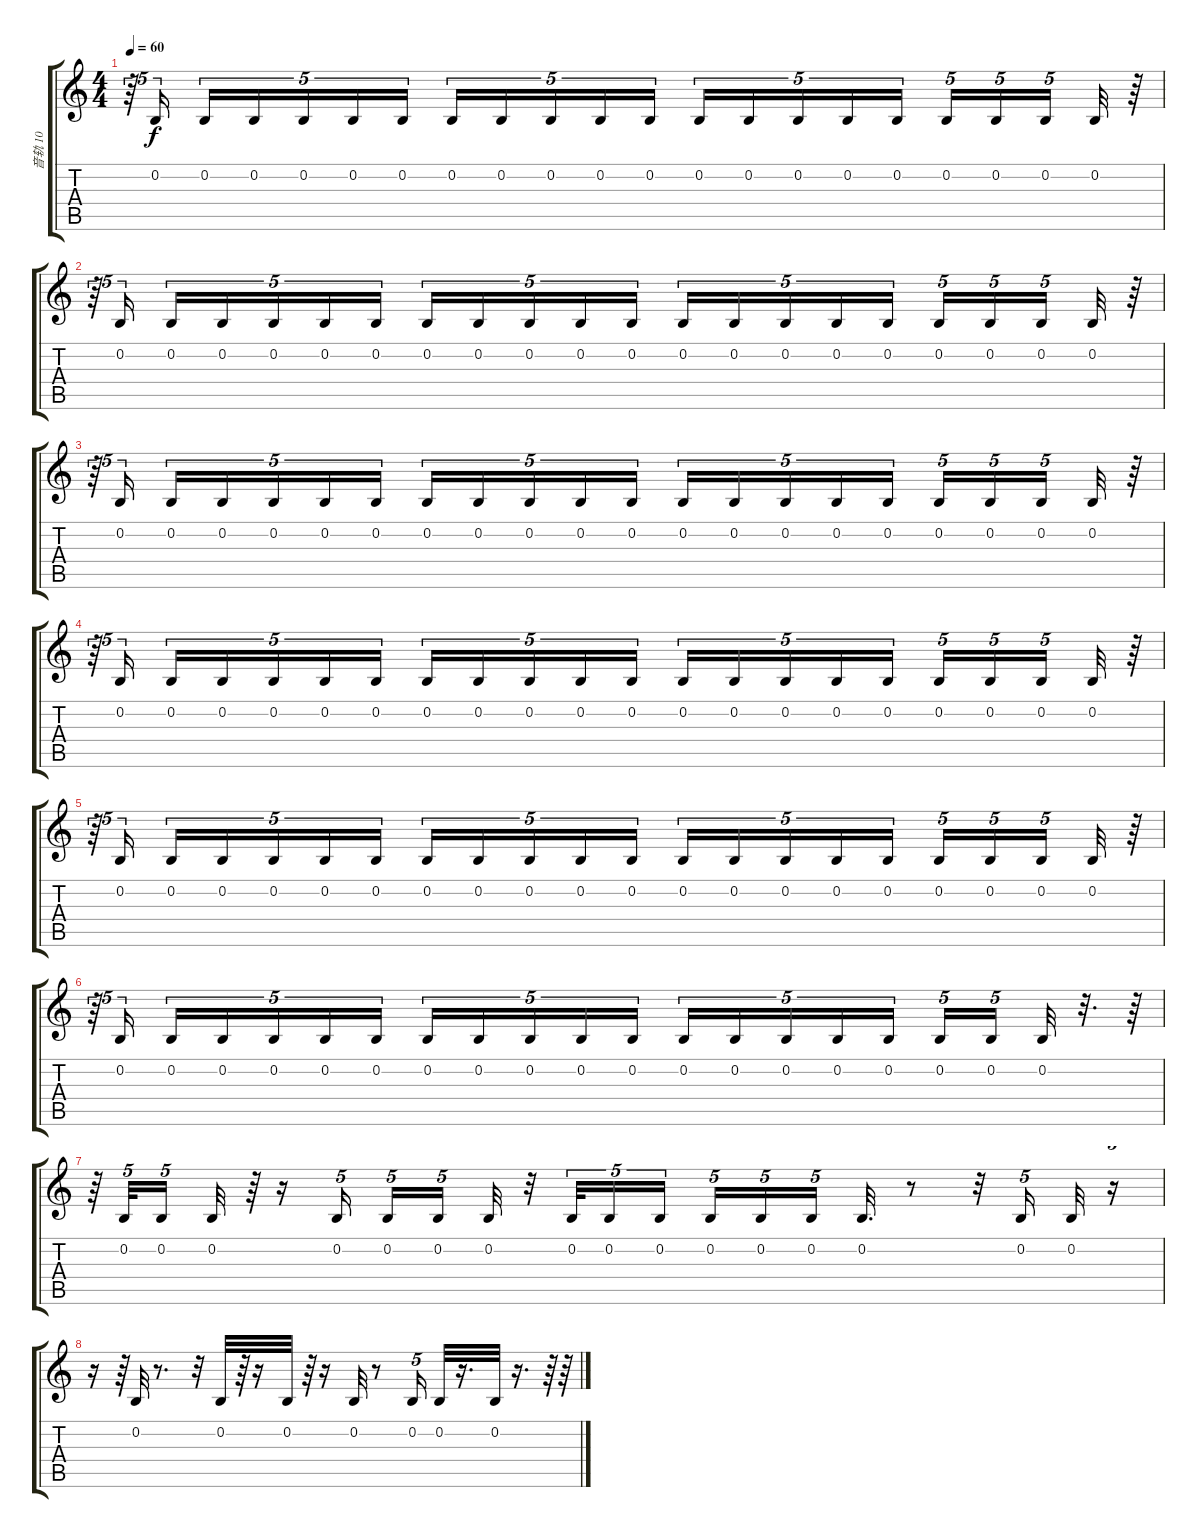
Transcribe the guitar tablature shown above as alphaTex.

\track ("音轨 10" "音轨 10") {instrument acousticgrandpiano}
\staff {score tabs}
\tuning (E4 B3 G3 D3 A2 E2) {hide}
\ts (4 4)
\tempo 60
\clef g2
\ks c
r.64{tu (5 4) dy f} 0.2.16{tu (5 4) beam splitsecondary} 0.2.16{tu (5 4)} 0.2.16{tu (5 4)} 0.2.16{tu (5 4)} 0.2.16{tu (5 4)} 0.2.16{tu (5 4) beam splitsecondary} 0.2.16{tu (5 4)} 0.2.16{tu (5 4)} 0.2.16{tu (5 4)} 0.2.16{tu (5 4)} 0.2.16{tu (5 4) beam splitsecondary} 0.2.16{tu (5 4)} 0.2.16{tu (5 4)} 0.2.16{tu (5 4)} 0.2.16{tu (5 4)} 0.2.16{tu (5 4) beam splitsecondary} 0.2.16{tu (5 4)} 0.2.16{tu (5 4)} 0.2.16{tu (5 4) beam splitsecondary} 0.2.32 r.64 |
r.64{tu (5 4)} 0.2.16{tu (5 4) beam splitsecondary} 0.2.16{tu (5 4)} 0.2.16{tu (5 4)} 0.2.16{tu (5 4)} 0.2.16{tu (5 4)} 0.2.16{tu (5 4) beam splitsecondary} 0.2.16{tu (5 4)} 0.2.16{tu (5 4)} 0.2.16{tu (5 4)} 0.2.16{tu (5 4)} 0.2.16{tu (5 4) beam splitsecondary} 0.2.16{tu (5 4)} 0.2.16{tu (5 4)} 0.2.16{tu (5 4)} 0.2.16{tu (5 4)} 0.2.16{tu (5 4) beam splitsecondary} 0.2.16{tu (5 4)} 0.2.16{tu (5 4)} 0.2.16{tu (5 4) beam splitsecondary} 0.2.32 r.64 |
r.64{tu (5 4)} 0.2.16{tu (5 4) beam splitsecondary} 0.2.16{tu (5 4)} 0.2.16{tu (5 4)} 0.2.16{tu (5 4)} 0.2.16{tu (5 4)} 0.2.16{tu (5 4) beam splitsecondary} 0.2.16{tu (5 4)} 0.2.16{tu (5 4)} 0.2.16{tu (5 4)} 0.2.16{tu (5 4)} 0.2.16{tu (5 4) beam splitsecondary} 0.2.16{tu (5 4)} 0.2.16{tu (5 4)} 0.2.16{tu (5 4)} 0.2.16{tu (5 4)} 0.2.16{tu (5 4) beam splitsecondary} 0.2.16{tu (5 4)} 0.2.16{tu (5 4)} 0.2.16{tu (5 4) beam splitsecondary} 0.2.32 r.64 |
r.64{tu (5 4)} 0.2.16{tu (5 4) beam splitsecondary} 0.2.16{tu (5 4)} 0.2.16{tu (5 4)} 0.2.16{tu (5 4)} 0.2.16{tu (5 4)} 0.2.16{tu (5 4) beam splitsecondary} 0.2.16{tu (5 4)} 0.2.16{tu (5 4)} 0.2.16{tu (5 4)} 0.2.16{tu (5 4)} 0.2.16{tu (5 4) beam splitsecondary} 0.2.16{tu (5 4)} 0.2.16{tu (5 4)} 0.2.16{tu (5 4)} 0.2.16{tu (5 4)} 0.2.16{tu (5 4) beam splitsecondary} 0.2.16{tu (5 4)} 0.2.16{tu (5 4)} 0.2.16{tu (5 4) beam splitsecondary} 0.2.32 r.64 |
r.64{tu (5 4)} 0.2.16{tu (5 4) beam splitsecondary} 0.2.16{tu (5 4)} 0.2.16{tu (5 4)} 0.2.16{tu (5 4)} 0.2.16{tu (5 4)} 0.2.16{tu (5 4) beam splitsecondary} 0.2.16{tu (5 4)} 0.2.16{tu (5 4)} 0.2.16{tu (5 4)} 0.2.16{tu (5 4)} 0.2.16{tu (5 4) beam splitsecondary} 0.2.16{tu (5 4)} 0.2.16{tu (5 4)} 0.2.16{tu (5 4)} 0.2.16{tu (5 4)} 0.2.16{tu (5 4) beam splitsecondary} 0.2.16{tu (5 4)} 0.2.16{tu (5 4)} 0.2.16{tu (5 4) beam splitsecondary} 0.2.32 r.64 |
r.64{tu (5 4)} 0.2.16{tu (5 4) beam splitsecondary} 0.2.16{tu (5 4)} 0.2.16{tu (5 4)} 0.2.16{tu (5 4)} 0.2.16{tu (5 4)} 0.2.16{tu (5 4) beam splitsecondary} 0.2.16{tu (5 4)} 0.2.16{tu (5 4)} 0.2.16{tu (5 4)} 0.2.16{tu (5 4)} 0.2.16{tu (5 4) beam splitsecondary} 0.2.16{tu (5 4)} 0.2.16{tu (5 4)} 0.2.16{tu (5 4)} 0.2.16{tu (5 4)} 0.2.16{tu (5 4) beam splitsecondary} 0.2.16{tu (5 4)} 0.2.16{tu (5 4) beam splitsecondary} 0.2.32 r.32{d} r.64 |
r.64 0.2.32{tu (5 4)} 0.2.16{tu (5 4) beam splitsecondary} 0.2.32 r.64 r.16 0.2.16{tu (5 4)} 0.2.16{tu (5 4)} 0.2.16{tu (5 4) beam splitsecondary} 0.2.32 r.32 0.2.32{tu (5 4)} 0.2.16{tu (5 4)} 0.2.16{tu (5 4)} 0.2.16{tu (5 4)} 0.2.16{tu (5 4)} 0.2.16{tu (5 4) beam splitsecondary} 0.2.32{d} r.8 r.32 0.2.16{tu (5 4)} 0.2.32 r.16{tu (5 4)} |
r.16 r.64{tu (5 4)} 0.2.32 r.8{d} r.32 0.2.32 r.64 r.16 0.2.32 r.64 r.16 0.2.32 r.8 0.2.16{tu (5 4)} 0.2.32 r.16{d} 0.2.32 r.16{d} r.64 r.64
